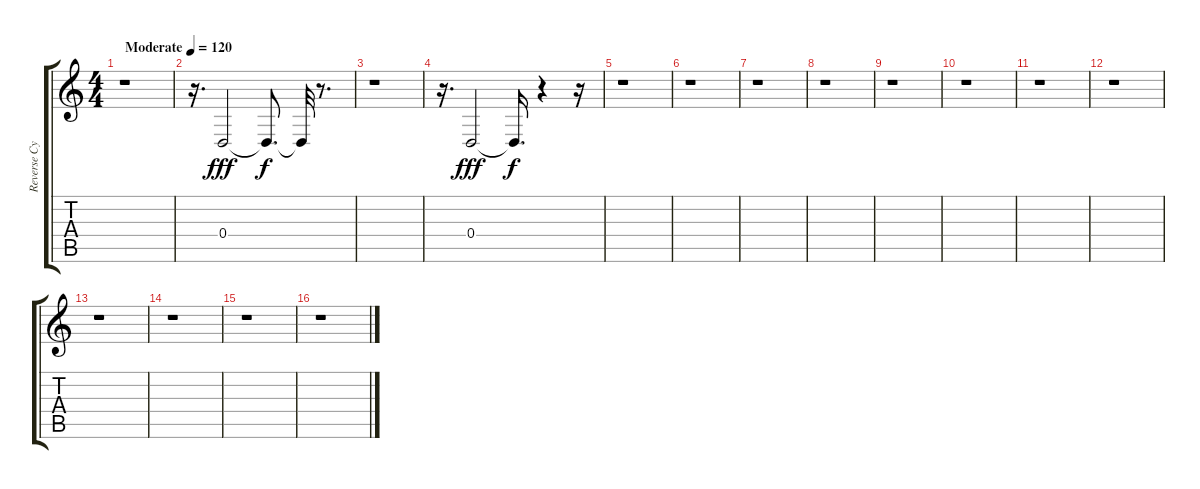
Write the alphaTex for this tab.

\track ("Reverse Cymbal" "Reverse Cy") {instrument reversecymbal}
\staff {score tabs}
\tuning (E4 B3 G3 D3 A2 E2) {hide}
\ts (4 4)
\tempo (120 "Moderate")
\clef g2
\ks c
r.1{dy fff instrument reversecymbal} |
r.16{d} 0.4.2{balance 0} 0.4{t}.8{d dy f} 0.4{t}.32 r.8{d} |
r.1 |
r.16{d} 0.4.2{dy fff balance 16} 0.4{t}.16{d dy f} r.4 r.16 |
r.1 |
r.1 |
r.1 |
r.1 |
r.1 |
r.1 |
r.1 |
r.1 |
r.1 |
r.1 |
r.1 |
r.1
